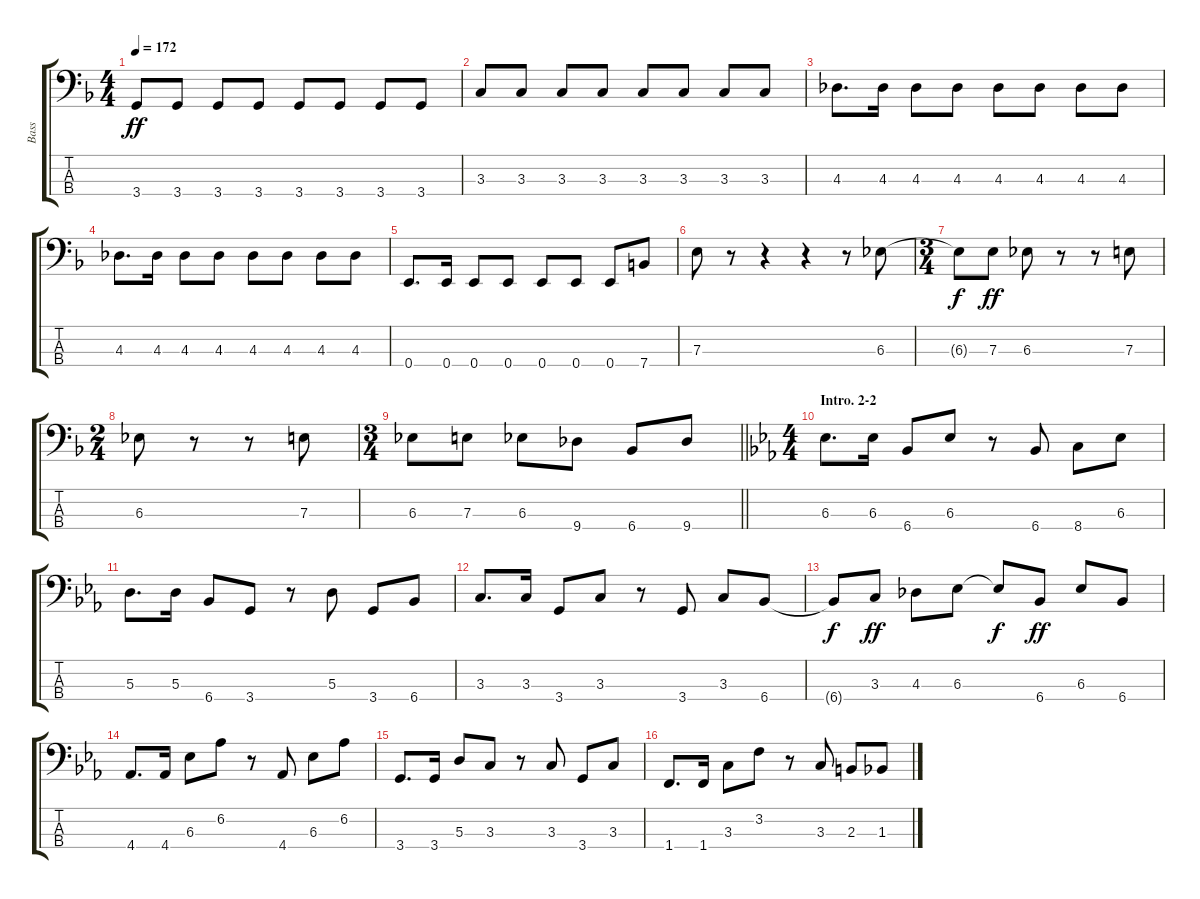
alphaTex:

\track ("Bass" "Bass") {instrument electricbasspick}
\staff {score tabs}
\tuning (G2 D2 A1 E1) {hide}
\ts (4 4)
\tempo 172
\clef f4
\ks f
3.4.8{dy ff} 3.4.8 3.4.8 3.4.8 3.4.8 3.4.8 3.4.8 3.4.8 |
3.3.8 3.3.8 3.3.8 3.3.8 3.3.8 3.3.8 3.3.8 3.3.8 |
4.3.8{d} 4.3.16 4.3.8 4.3.8 4.3.8 4.3.8 4.3.8 4.3.8 |
4.3.8{d} 4.3.16 4.3.8 4.3.8 4.3.8 4.3.8 4.3.8 4.3.8 |
0.4.8{d} 0.4.16 0.4.8 0.4.8 0.4.8 0.4.8 0.4.8 7.4.8 |
7.3.8 r.8 r.4 r.4 r.8 6.3.8 |
\ts (3 4)
6.3{t}.8{dy f} 7.3.8{dy ff} 6.3.8 r.8 r.8 7.3.8 |
\ts (2 4)
6.3.8 r.8 r.8 7.3.8 |
\ts (3 4)
\barLineRight lightlight
6.3.8 7.3.8 6.3.8 9.4.8 6.4.8 9.4.8 |
\ts (4 4)
\section ("" "Intro. 2-2")
\ks eb
6.3.8{d} 6.3.16 6.4.8 6.3.8 r.8 6.4.8 8.4.8 6.3.8 |
5.3.8{d} 5.3.16 6.4.8 3.4.8 r.8 5.3.8 3.4.8 6.4.8 |
3.3.8{d} 3.3.16 3.4.8 3.3.8 r.8 3.4.8 3.3.8 6.4.8 |
6.4{t}.8{dy f} 3.3.8{dy ff} 4.3.8 6.3.8 6.3{t}.8{dy f} 6.4.8{dy ff} 6.3.8 6.4.8 |
4.4.8{d} 4.4.16 6.3.8 6.2.8 r.8 4.4.8 6.3.8 6.2.8 |
3.4.8{d} 3.4.16 5.3.8 3.3.8 r.8 3.3.8 3.4.8 3.3.8 |
1.4.8{d} 1.4.16 3.3.8 3.2.8 r.8 3.3.8 2.3.8 1.3.8
